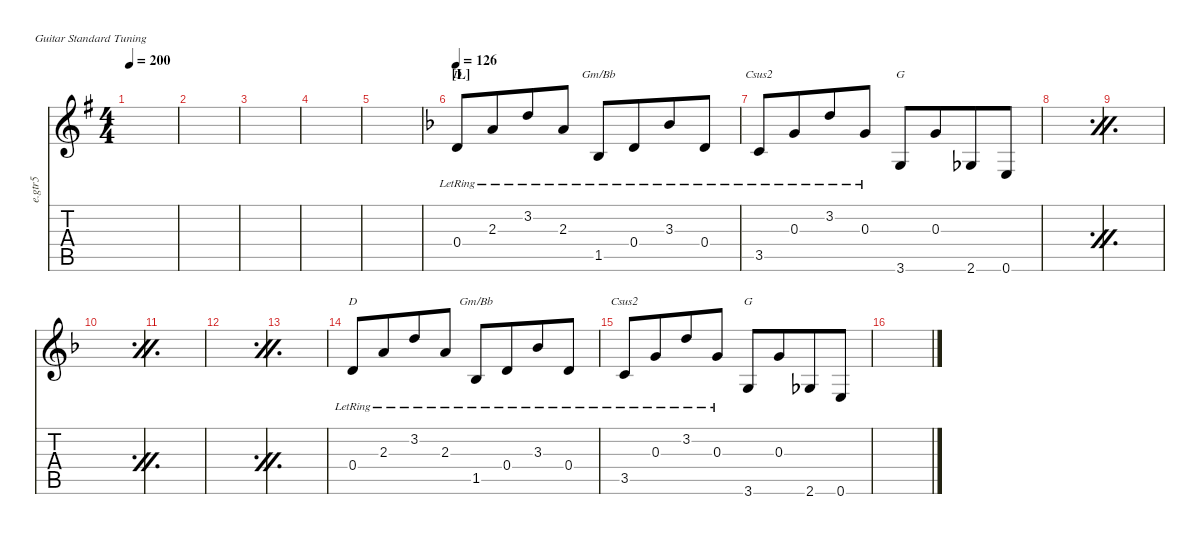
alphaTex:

\defaultSystemsLayout 4
\hideDynamics
\bracketExtendMode nobrackets
\track ("E.Guitar V" "e.gtr5") {instrument distortionguitar}
\staff {score tabs}
\tuning (E4 B3 G3 D3 A2 E2)
\chord ("D" x x x 0 x x) {showdiagram false showfingering false}
\chord ("Gm/Bb" x x x x 1 x) {showdiagram false showfingering false}
\chord ("Csus2" x x x x 3 x) {showdiagram false showfingering false}
\chord ("G" x x x x x 3) {showdiagram false showfingering false}
\ts (4 4)
\tempo 200
\clef g2
\ks g
|
|
|
|
|
\section ("L" "")
\tempo 126
\ks f
0.4{lr acc forcenatural}.8{ch "D" beam Up} 2.3{lr acc forcenatural}.8{beam Up beam merge} 3.2{lr acc forcenatural}.8{beam Up} 2.3{lr acc forcenatural}.8{beam Up} 1.5{lr acc b}.8{ch "Gm/Bb" beam Up} 0.4{lr acc forcenatural}.8{beam Up beam merge} 3.3{lr acc b}.8{beam Up} 0.4{lr acc forcenatural}.8{beam Up} |
3.5{lr acc forcenatural}.8{ch "Csus2" beam Up} 0.3{lr acc forcenatural}.8{beam Up beam merge} 3.2{lr acc forcenatural}.8{beam Up} 0.3{lr acc forcenatural}.8{beam Up} 3.6{acc forcenatural}.8{ch "G" beam Up} 0.3{acc forcenatural}.8{beam Up beam merge} 2.6{acc b}.8{beam Up} 0.6{acc forcenatural}.8{beam Up} |
\simile firstofdouble
|
\simile secondofdouble
|
\simile firstofdouble
|
\simile secondofdouble
|
\simile firstofdouble
|
\simile secondofdouble
|
\simile none
0.4{lr acc forcenatural}.8{ch "D" beam Up} 2.3{lr acc forcenatural}.8{beam Up beam merge} 3.2{lr acc forcenatural}.8{beam Up} 2.3{lr acc forcenatural}.8{beam Up} 1.5{lr acc b}.8{ch "Gm/Bb" beam Up} 0.4{lr acc forcenatural}.8{beam Up beam merge} 3.3{lr acc b}.8{beam Up} 0.4{lr acc forcenatural}.8{beam Up} |
3.5{lr acc forcenatural}.8{ch "Csus2" beam Up} 0.3{lr acc forcenatural}.8{beam Up beam merge} 3.2{lr acc forcenatural}.8{beam Up} 0.3{lr acc forcenatural}.8{beam Up} 3.6{acc forcenatural}.8{ch "G" beam Up} 0.3{acc forcenatural}.8{beam Up beam merge} 2.6{acc b}.8{beam Up} 0.6{acc forcenatural}.8{beam Up} |
\simile firstofdouble
